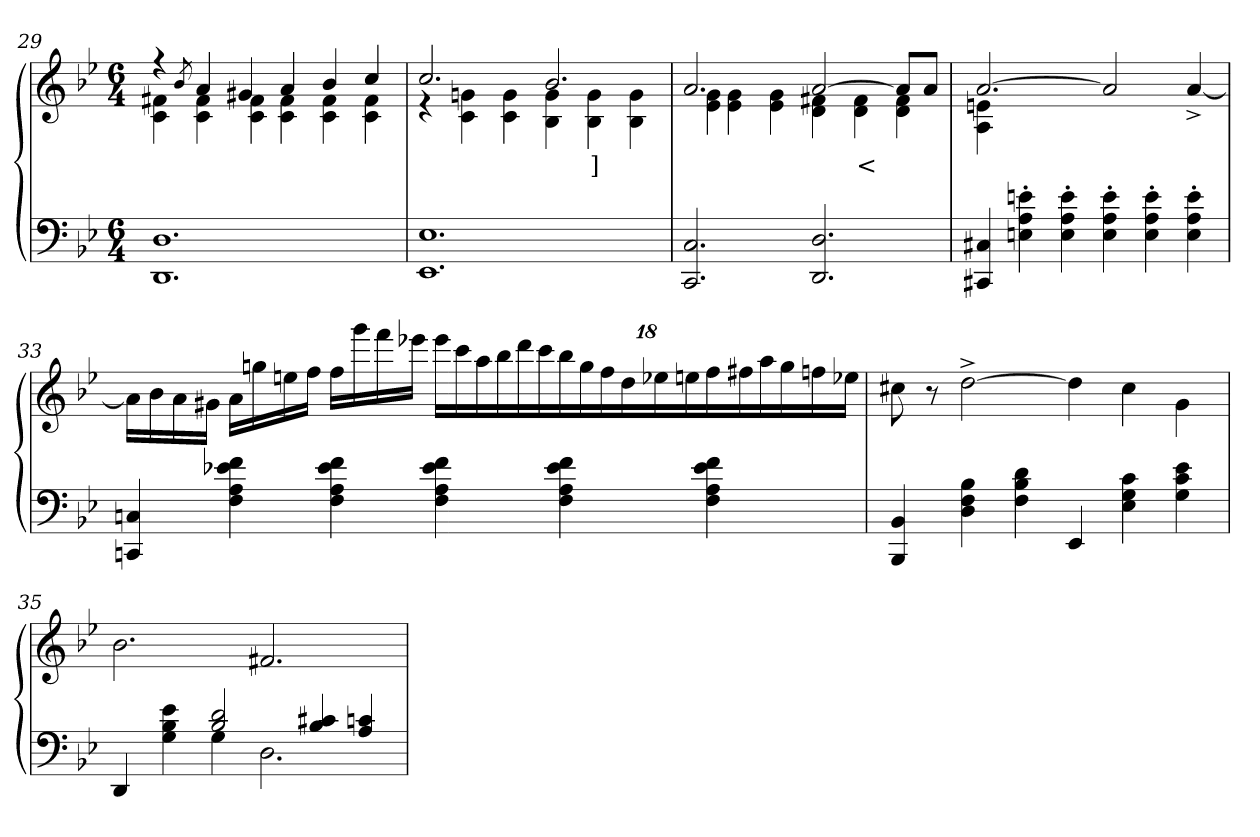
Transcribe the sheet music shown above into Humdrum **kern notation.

**kern	**kern	**text
*part2	*part1	*part1
*staff2	*staff1	*staff1
*clefF4	*clefG2	*
*k[b-e-]	*k[b-e-]	*
*M6/4	*M6/4	*
=29	=29	=29
*	*^	*
1.D 1.DD	4r	4f#X 4c	.
.	8qb-/	.	.
.	4a	4f# 4c	.
.	4g#X	4f# 4c	.
.	4a	4f# 4c	.
.	4b-	4f# 4c	.
.	4cc	4f# 4c	.
=30	=30	=30	=30
1.E- 1.EE-	2.cc	4r	.
.	.	4gn 4c	.
.	.	4g 4c	.
.	2.b-	4g 4B-	.
.	.	4g 4B-	]
.	.	4g 4B-	.
=31	=31	=31	=31
2.C 2.CC	2.a	4g 4e-	.
.	.	4g 4e-	.
.	.	4g 4e-	.
2.D 2.DD	[2a	4f#X 4d	.
.	.	4f# 4d	<
.	8aL]	4f# 4d	.
.	8aJ	.	.
=32	=32	=32	=32
4C#X 4CC#X	[2.a	4en 4A	.
4en'> 4A'> 4En'>	.	1ryy	.
4e'> 4A'> 4E'>	.	.	.
4e'> 4A'> 4E'>	2a]	.	.
4e'> 4A'> 4E'>	.	.	.
4e'> 4A'> 4E'>	[4a^>	4ryy	.
*	*v	*v	*
=33	=33	=33
4Cn 4CCn	16a\LL]	.
.	16b-	.
.	16a	.
.	16g#XJJ	.
4f 4e-X 4A 4F	16aLL	.
.	16ggn	.
.	16een	.
.	16ffJJ	.
4f 4e- 4A 4F	16ffLL	.
.	16ggg	.
.	16fff	.
.	16eee-XJJ	.
4f 4e- 4A 4F	24eee-\L	.
.	24ccc	.
.	24aa	.
.	24bb-	.
.	24ddd	.
.	24ccc	.
4f 4e- 4A 4F	24bb-	.
.	24gg	.
.	24ff	.
.	24dd	.
.	24ee-	.
.	24een	.
4f 4e- 4A 4F	24ff	.
.	24ff#X	.
.	24aa	.
.	24gg	.
.	24ffn	.
.	24ee-XJ	.
=34	=34	=34
4BB- 4BBB-	8cc#X	.
.	8r	.
4B- 4F 4D	[2dd^>	.
4d 4B- 4F	.	.
4EE-	4dd]	.
4c 4G 4E-	4cc#	.
4e- 4c 4G	4g\	.
=35	=35	=35
*^	*	*
2ryy	4DD/	2.b-	.
.	4e- 4B- 4G	.	.
2d 2B-	4G	.	.
.	2.D	2.f#X	.
4c#X 4B-	.	.	.
4cn 4A	.	.	.
*v	*v	*	*
=	=	=
*-	*-	*-
